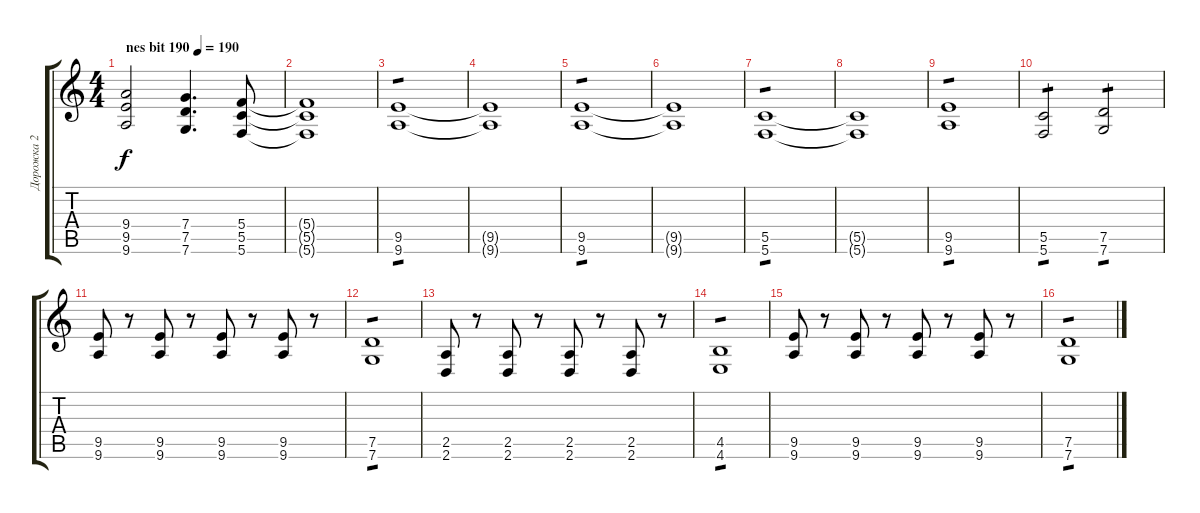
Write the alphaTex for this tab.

\track ("Дорожка 2" "Дорожка 2") {instrument distortionguitar}
\staff {score tabs}
\tuning (D4 A3 F3 C3 G2 C2) {hide}
\ts (4 4)
\tempo (190 "nes bit 190")
\clef g2
\ks c
(9.4 9.5 9.6).2{dy f instrument distortionguitar} (7.4 7.5 7.6).4{d} (5.4 5.5 5.6).8 |
(5.4{t} 5.5{t} 5.6{t}).1 |
(9.5 9.6).1{tp 1} |
(9.5{t} 9.6{t}).1 |
(9.5 9.6).1{tp 1} |
(9.5{t} 9.6{t}).1 |
(5.5 5.6).1{tp 1} |
(5.5{t} 5.6{t}).1 |
(9.5 9.6).1{tp 1} |
(5.5 5.6).2{tp 1} (7.5 7.6).2{tp 1} |
(9.5 9.6).8 r.8 (9.5 9.6).8 r.8 (9.5 9.6).8 r.8 (9.5 9.6).8 r.8 |
(7.5 7.6).1{tp 1} |
(2.5 2.6).8 r.8 (2.5 2.6).8 r.8 (2.5 2.6).8 r.8 (2.5 2.6).8 r.8 |
(4.5 4.6).1{tp 1} |
(9.5 9.6).8 r.8 (9.5 9.6).8 r.8 (9.5 9.6).8 r.8 (9.5 9.6).8 r.8 |
(7.5 7.6).1{tp 1}
